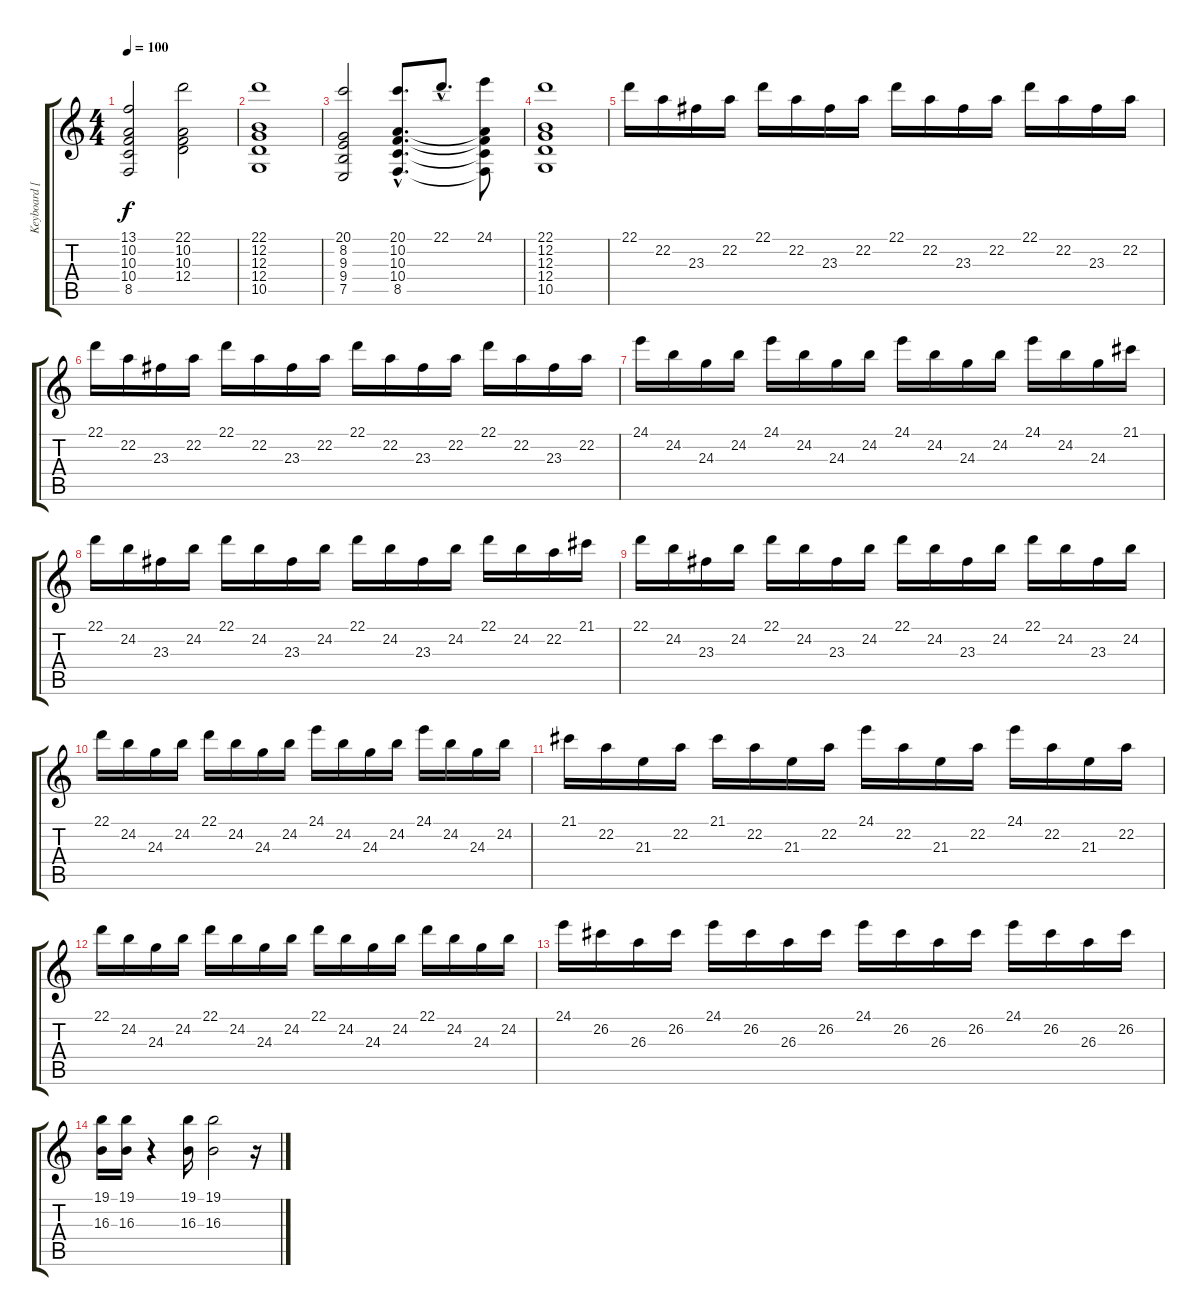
\track ("Keyboard [Tuomas]" "Keyboard [") {instrument stringensemble1}
\staff {score tabs}
\tuning (E4 B3 G3 D3 A2 E2) {hide}
\ts (4 4)
\tempo 100
\clef g2
\ks c
(13.1 10.2 10.3 10.4 8.5).2{dy f} (22.1 10.2 10.3 12.4).2 |
(22.1 12.2 12.3 12.4 10.5).1 |
(20.1 8.2 9.3 9.4 7.5).2 (20.1{hac} 10.2{hac} 10.3{hac} 10.4{hac} 8.5{hac}).8{d} 22.1{hac}.8{d} (24.1 10.2{t} 10.3{t} 10.4{t} 8.5{t}).8 |
(22.1 12.2 12.3 12.4 10.5).1 |
22.1.16 22.2.16 23.3.16 22.2.16 22.1.16 22.2.16 23.3.16 22.2.16 22.1.16 22.2.16 23.3.16 22.2.16 22.1.16 22.2.16 23.3.16 22.2.16 |
22.1.16 22.2.16 23.3.16 22.2.16 22.1.16 22.2.16 23.3.16 22.2.16 22.1.16 22.2.16 23.3.16 22.2.16 22.1.16 22.2.16 23.3.16 22.2.16 |
24.1.16 24.2.16 24.3.16 24.2.16 24.1.16 24.2.16 24.3.16 24.2.16 24.1.16 24.2.16 24.3.16 24.2.16 24.1.16 24.2.16 24.3.16 21.1.16 |
22.1.16 24.2.16 23.3.16 24.2.16 22.1.16 24.2.16 23.3.16 24.2.16 22.1.16 24.2.16 23.3.16 24.2.16 22.1.16 24.2.16 22.2.16 21.1.16 |
22.1.16 24.2.16 23.3.16 24.2.16 22.1.16 24.2.16 23.3.16 24.2.16 22.1.16 24.2.16 23.3.16 24.2.16 22.1.16 24.2.16 23.3.16 24.2.16 |
22.1.16 24.2.16 24.3.16 24.2.16 22.1.16 24.2.16 24.3.16 24.2.16 24.1.16 24.2.16 24.3.16 24.2.16 24.1.16 24.2.16 24.3.16 24.2.16 |
21.1.16 22.2.16 21.3.16 22.2.16 21.1.16 22.2.16 21.3.16 22.2.16 24.1.16 22.2.16 21.3.16 22.2.16 24.1.16 22.2.16 21.3.16 22.2.16 |
22.1.16 24.2.16 24.3.16 24.2.16 22.1.16 24.2.16 24.3.16 24.2.16 22.1.16 24.2.16 24.3.16 24.2.16 22.1.16 24.2.16 24.3.16 24.2.16 |
24.1.16 26.2.16 26.3.16 26.2.16 24.1.16 26.2.16 26.3.16 26.2.16 24.1.16 26.2.16 26.3.16 26.2.16 24.1.16 26.2.16 26.3.16 26.2.16 |
(19.1 16.3).16 (19.1 16.3).16 r.4 (19.1 16.3).16 (19.1 16.3).2 r.16
